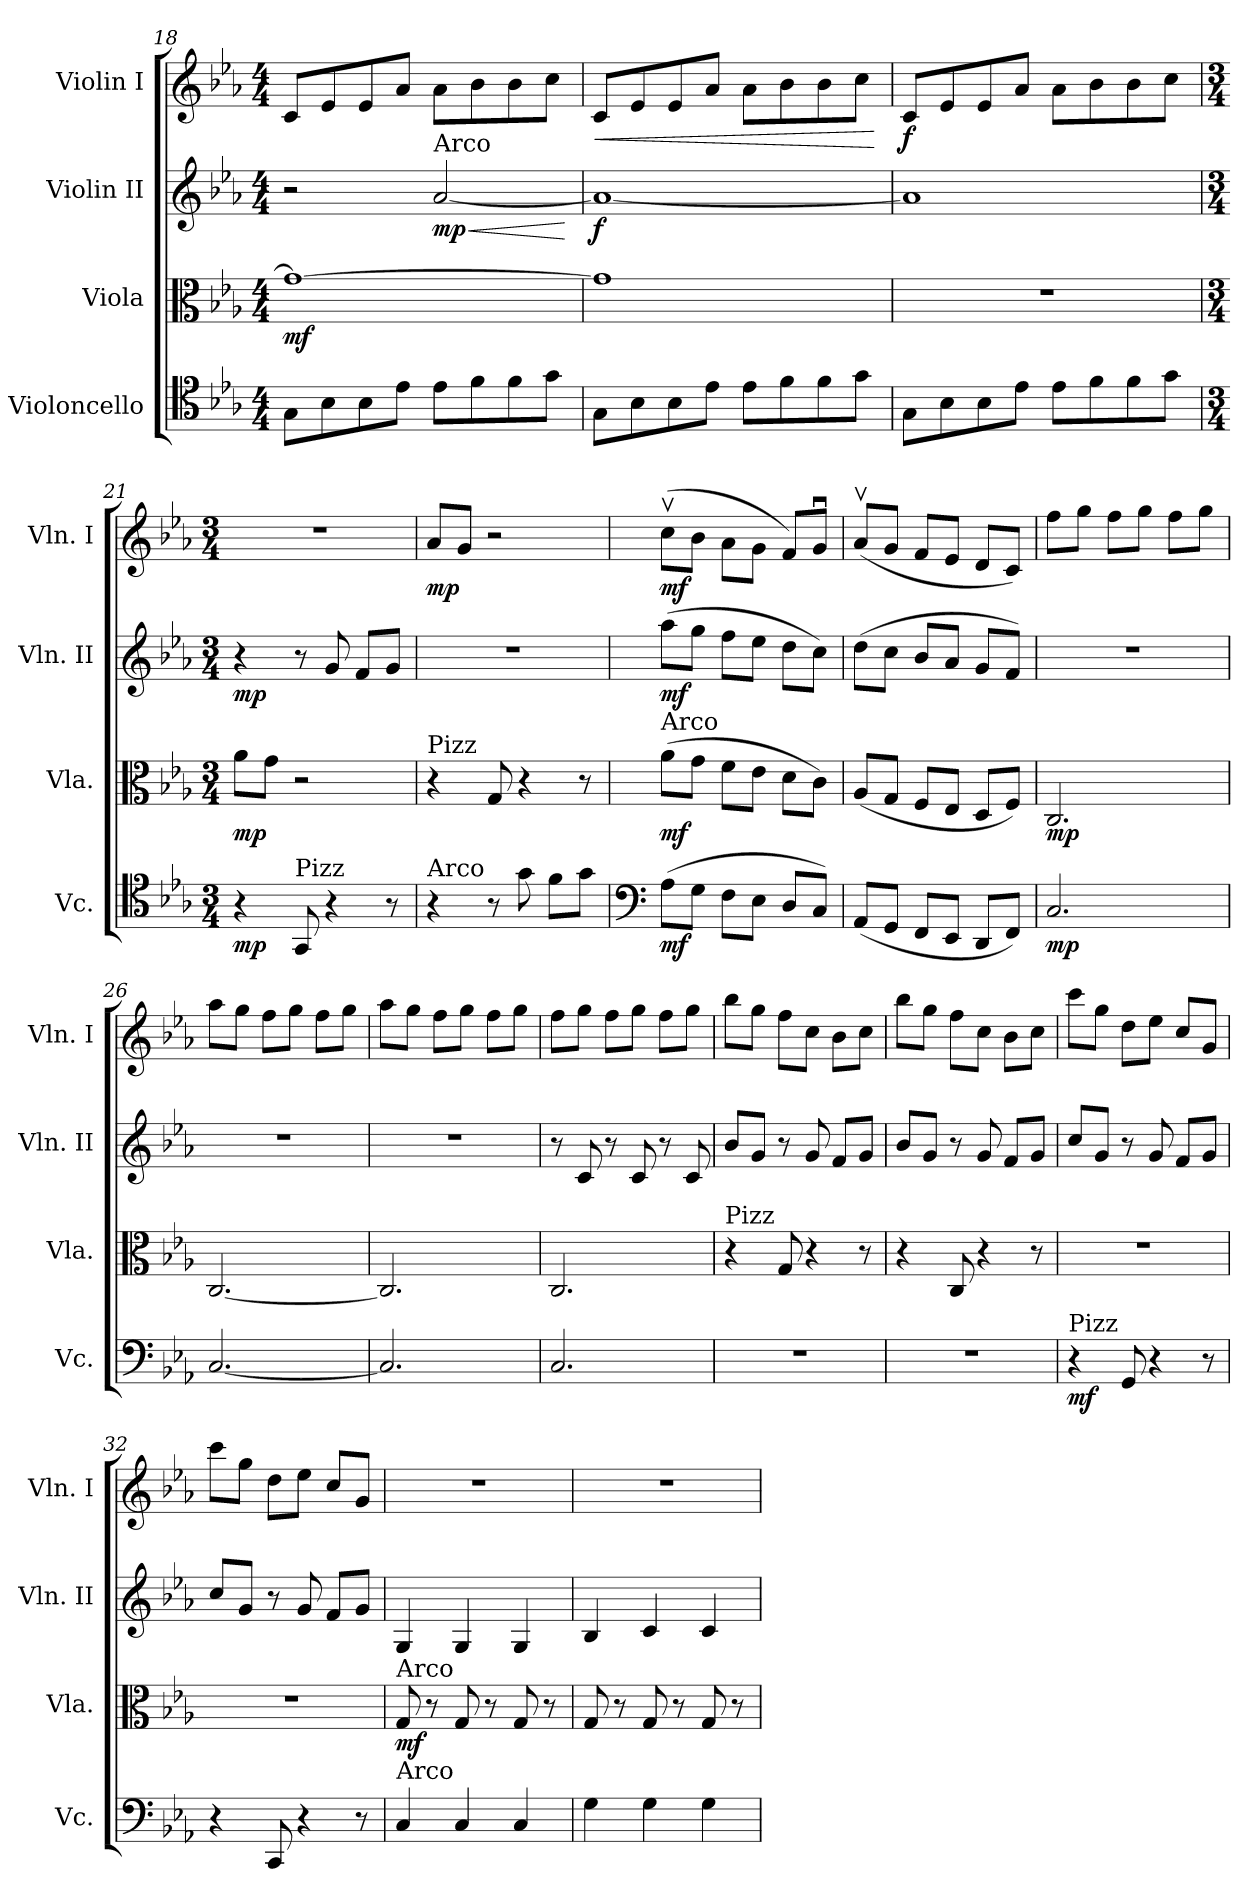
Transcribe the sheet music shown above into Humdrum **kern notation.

**kern	**dynam	**kern	**dynam	**kern	**dynam	**kern	**dynam
*part4	*part4	*part3	*part3	*part2	*part2	*part1	*part1
*staff4	*staff4	*staff3	*staff3	*staff2	*staff2	*staff1	*staff1
*I"Violoncello	*	*I"Viola	*	*I"Violin II	*	*I"Violin I	*
*I'Vc.	*	*I'Vla.	*	*I'Vln. II	*	*I'Vln. I	*
*clefC4	*	*clefC3	*	*clefG2	*	*clefG2	*
*k[b-e-a-]	*	*k[b-e-a-]	*	*k[b-e-a-]	*	*k[b-e-a-]	*
*M4/4	*	*M4/4	*	*M4/4	*	*M4/4	*
=18	=18	=18	=18	=18	=18	=18	=18
!	!	!	!LO:DY:b	!	!	!	!
8G\L	.	1g_	mf	2r	.	8c/L	.
8B-\	.	.	.	.	.	8e-/	.
8B-\	.	.	.	.	.	8e-/	.
8e-\J	.	.	.	.	.	8a-/J	.
!	!	!	!	!LO:TX:a:t=Arco	!	!	!
!	!	!	!	!	!LO:HP:b	!	!
!	!	!	!	!	!LO:DY:n=1:b	!	!
8e-\L	.	.	.	[2a-/	< mp	8a-\L	.
8f\	.	.	.	.	.	8b-\	.
8f\	.	.	.	.	.	8b-\	.
8g\J	.	.	.	.	.	8cc\J	.
.	.	.	.	.	[	.	.
=19	=19	=19	=19	=19	=19	=19	=19
!	!	!	!	!	!LO:DY:b	!	!LO:HP:b
8G\L	.	1g]	.	1a-_	f	8c/L	<
8B-\	.	.	.	.	.	8e-/	.
8B-\	.	.	.	.	.	8e-/	.
8e-\J	.	.	.	.	.	8a-/J	.
8e-\L	.	.	.	.	.	8a-\L	.
8f\	.	.	.	.	.	8b-\	.
8f\	.	.	.	.	.	8b-\	.
8g\J	.	.	.	.	.	8cc\J	.
.	.	.	.	.	.	.	[
!!LO:LB:g=z
=20	=20	=20	=20	=20	=20	=20	=20
!	!	!	!	!	!	!	!LO:DY:b
8G\L	.	1r	.	1a-]	.	8c/L	f
8B-\	.	.	.	.	.	8e-/	.
8B-\	.	.	.	.	.	8e-/	.
8e-\J	.	.	.	.	.	8a-/J	.
8e-\L	.	.	.	.	.	8a-\L	.
8f\	.	.	.	.	.	8b-\	.
8f\	.	.	.	.	.	8b-\	.
8g\J	.	.	.	.	.	8cc\J	.
=21	=21	=21	=21	=21	=21	=21	=21
*M3/4	*	*M3/4	*	*M3/4	*	*M3/4	*
!	!LO:DY:b	!	!LO:DY:b	!	!LO:DY:b	!	!
4r	mp	8a-\L	mp	4r	mp	2.r	.
.	.	8g\J	.	.	.	.	.
!LO:TX:a:t=Pizz	!	!	!	!	!	!	!
8GG/	.	2r	.	8r	.	.	.
4r	.	.	.	8g/	.	.	.
.	.	.	.	8f/L	.	.	.
8r	.	.	.	8g/J	.	.	.
=22	=22	=22	=22	=22	=22	=22	=22
!	!	!LO:TX:a:t=Pizz	!	!	!	!	!
!LO:TX:a:t=Arco	!	!	!	!	!	!	!
!	!	!	!	!	!	!	!LO:DY:b
4r	.	4r	.	2.r	.	8a-/L	mp
.	.	.	.	.	.	8g/J	.
8r	.	8G/	.	.	.	2r	.
8g\	.	4r	.	.	.	.	.
8f\L	.	.	.	.	.	.	.
8g\J	.	8r	.	.	.	.	.
=23	=23	=23	=23	=23	=23	=23	=23
*clefF4	*	*	*	*	*	*	*
!	!	!LO:TX:a:t=Arco	!	!	!	!	!
!	!LO:DY:b	!	!LO:DY:b	!	!LO:DY:b	!	!LO:DY:b
(8A-\L	mf	(8a-\L	mf	(8aa-\L	mf	(8ccv\L	mf
8G\J	.	8g\J	.	8gg\J	.	8b-\J	.
8F\L	.	8f\L	.	8ff\L	.	8a-\L	.
8E-\J	.	8e-\J	.	8ee-\J	.	8g\J	.
8D/L	.	8d\L	.	8dd\L	.	8f/L)	.
8C/J)	.	8c\J)	.	8cc\J)	.	8gu/J	.
=24	=24	=24	=24	=24	=24	=24	=24
(8AA-/L	.	(8A-/L	.	(8dd\L	.	(8a-v/L	.
8GG/J	.	8G/J	.	8cc\J	.	8g/J	.
8FF/L	.	8F/L	.	8b-/L	.	8f/L	.
8EE-/J	.	8E-/J	.	8a-/J	.	8e-/J	.
8DD/L	.	8D/L	.	8g/L	.	8d/L	.
8FF/J)	.	8F/J)	.	8f/J)	.	8c/J)	.
!!LO:PB:g=z
=25	=25	=25	=25	=25	=25	=25	=25
!	!LO:DY:b	!	!LO:DY:b	!	!	!	!
2.C/	mp	2.C/	mp	2.r	.	8ff\L	.
.	.	.	.	.	.	8gg\J	.
.	.	.	.	.	.	8ff\L	.
.	.	.	.	.	.	8gg\J	.
.	.	.	.	.	.	8ff\L	.
.	.	.	.	.	.	8gg\J	.
=26	=26	=26	=26	=26	=26	=26	=26
[2.C/	.	[2.C/	.	2.r	.	8aa-\L	.
.	.	.	.	.	.	8gg\J	.
.	.	.	.	.	.	8ff\L	.
.	.	.	.	.	.	8gg\J	.
.	.	.	.	.	.	8ff\L	.
.	.	.	.	.	.	8gg\J	.
=27	=27	=27	=27	=27	=27	=27	=27
2.C/]	.	2.C/]	.	2.r	.	8aa-\L	.
.	.	.	.	.	.	8gg\J	.
.	.	.	.	.	.	8ff\L	.
.	.	.	.	.	.	8gg\J	.
.	.	.	.	.	.	8ff\L	.
.	.	.	.	.	.	8gg\J	.
=28	=28	=28	=28	=28	=28	=28	=28
2.C/	.	2.C/	.	8r	.	8ff\L	.
.	.	.	.	8c/	.	8gg\J	.
.	.	.	.	8r	.	8ff\L	.
.	.	.	.	8c/	.	8gg\J	.
.	.	.	.	8r	.	8ff\L	.
.	.	.	.	8c/	.	8gg\J	.
=29	=29	=29	=29	=29	=29	=29	=29
!	!	!LO:TX:a:t=Pizz	!	!	!	!	!
2.r	.	4r	.	8b-/L	.	8bb-\L	.
.	.	.	.	8g/J	.	8gg\J	.
.	.	8G/	.	8r	.	8ff\L	.
.	.	4r	.	8g/	.	8cc\J	.
.	.	.	.	8f/L	.	8b-\L	.
.	.	8r	.	8g/J	.	8cc\J	.
!!LO:LB:g=z
=30	=30	=30	=30	=30	=30	=30	=30
2.r	.	4r	.	8b-/L	.	8bb-\L	.
.	.	.	.	8g/J	.	8gg\J	.
.	.	8C/	.	8r	.	8ff\L	.
.	.	4r	.	8g/	.	8cc\J	.
.	.	.	.	8f/L	.	8b-\L	.
.	.	8r	.	8g/J	.	8cc\J	.
=31	=31	=31	=31	=31	=31	=31	=31
!LO:TX:a:t=Pizz	!	!	!	!	!	!	!
!	!LO:DY:b	!	!	!	!	!	!
4r	mf	2.r	.	8cc/L	.	8ccc\L	.
.	.	.	.	8g/J	.	8gg\J	.
8GG/	.	.	.	8r	.	8dd\L	.
4r	.	.	.	8g/	.	8ee-\J	.
.	.	.	.	8f/L	.	8cc/L	.
8r	.	.	.	8g/J	.	8g/J	.
=32	=32	=32	=32	=32	=32	=32	=32
4r	.	2.r	.	8cc/L	.	8ccc\L	.
.	.	.	.	8g/J	.	8gg\J	.
8CC/	.	.	.	8r	.	8dd\L	.
4r	.	.	.	8g/	.	8ee-\J	.
.	.	.	.	8f/L	.	8cc/L	.
8r	.	.	.	8g/J	.	8g/J	.
=33	=33	=33	=33	=33	=33	=33	=33
!	!	!LO:TX:a:t=Arco	!	!	!	!	!
!LO:TX:a:t=Arco	!	!	!	!	!	!	!
!	!	!	!LO:DY:b	!	!	!	!
4C/	.	8G/	mf	4G/	.	2.r	.
.	.	8r	.	.	.	.	.
4C/	.	8G/	.	4G/	.	.	.
.	.	8r	.	.	.	.	.
4C/	.	8G/	.	4G/	.	.	.
.	.	8r	.	.	.	.	.
=34	=34	=34	=34	=34	=34	=34	=34
4G\	.	8G/	.	4B-/	.	2.r	.
.	.	8r	.	.	.	.	.
4G\	.	8G/	.	4c/	.	.	.
.	.	8r	.	.	.	.	.
4G\	.	8G/	.	4c/	.	.	.
.	.	8r	.	.	.	.	.
=	=	=	=	=	=	=	=
*-	*-	*-	*-	*-	*-	*-	*-
